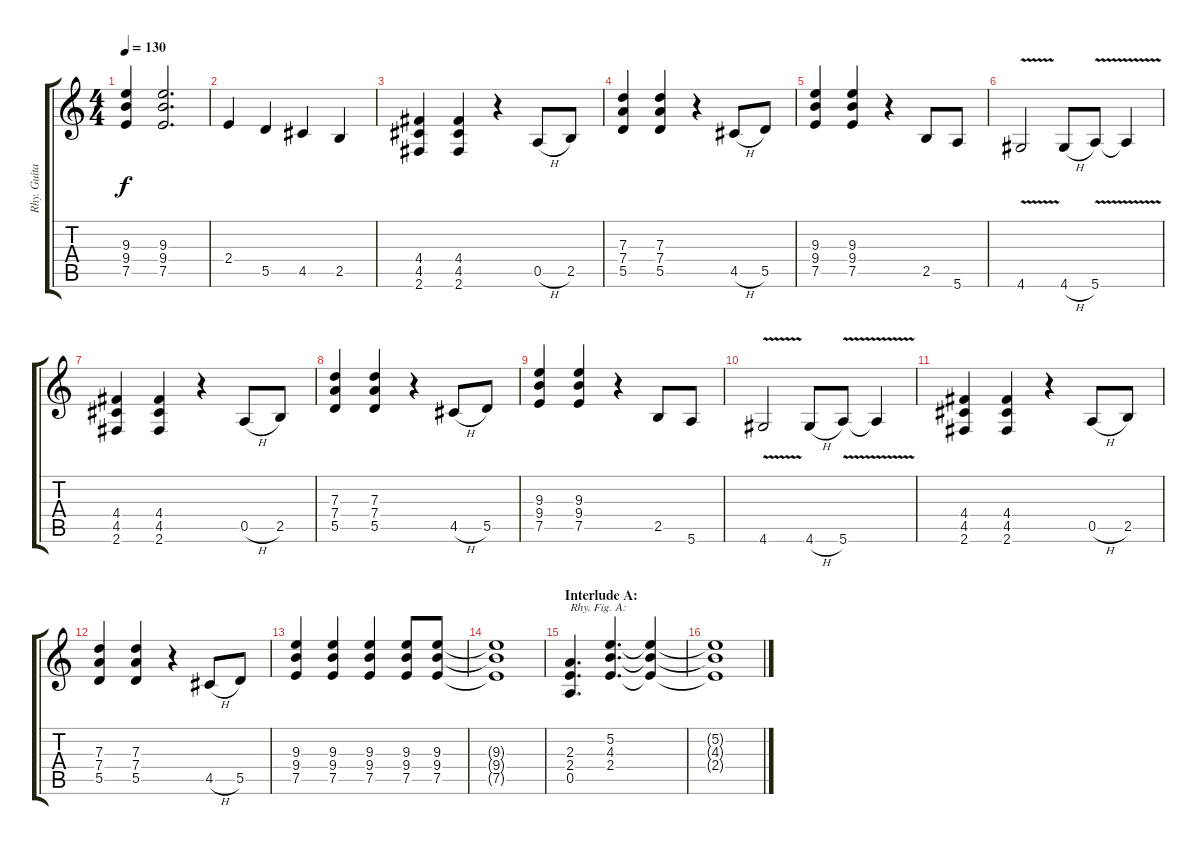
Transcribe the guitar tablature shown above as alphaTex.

\track ("Rhy. Guitar 2" "Rhy. Guita") {instrument distortionguitar}
\staff {score tabs}
\tuning (E4 B3 G3 D3 A2 E2) {hide}
\ts (4 4)
\tempo 130
\clef g2
\ks c
(9.3 9.4 7.5).4{dy f} (9.3 9.4 7.5).2{d} |
2.4.4 5.5.4 4.5.4 2.5.4 |
(4.4 4.5 2.6).4 (4.4 4.5 2.6).4 r.4 0.5{h}.8 2.5.8 |
(7.3 7.4 5.5).4 (7.3 7.4 5.5).4 r.4 4.5{h}.8 5.5.8 |
(9.3 9.4 7.5).4 (9.3 9.4 7.5).4 r.4 2.5.8 5.6.8 |
4.6{v}.2 4.6{h}.8 5.6{v}.8 5.6{t}.4 |
(4.4 4.5 2.6).4 (4.4 4.5 2.6).4 r.4 0.5{h}.8 2.5.8 |
(7.3 7.4 5.5).4 (7.3 7.4 5.5).4 r.4 4.5{h}.8 5.5.8 |
(9.3 9.4 7.5).4 (9.3 9.4 7.5).4 r.4 2.5.8 5.6.8 |
4.6{v}.2 4.6{h}.8 5.6{v}.8 5.6{t}.4 |
(4.4 4.5 2.6).4 (4.4 4.5 2.6).4 r.4 0.5{h}.8 2.5.8 |
(7.3 7.4 5.5).4 (7.3 7.4 5.5).4 r.4 4.5{h}.8 5.5.8 |
(9.3 9.4 7.5).4 (9.3 9.4 7.5).4 (9.3 9.4 7.5).4 (9.3 9.4 7.5).8 (9.3 9.4 7.5).8 |
(9.3{t} 9.4{t} 7.5{t}).1 |
\section ("" "Interlude A:")
(2.3 2.4 0.5).4{d txt "Rhy. Fig. A:"} (5.2 4.3 2.4).4{d} (5.2{t} 4.3{t} 2.4{t}).4 |
(5.2{t} 4.3{t} 2.4{t}).1
